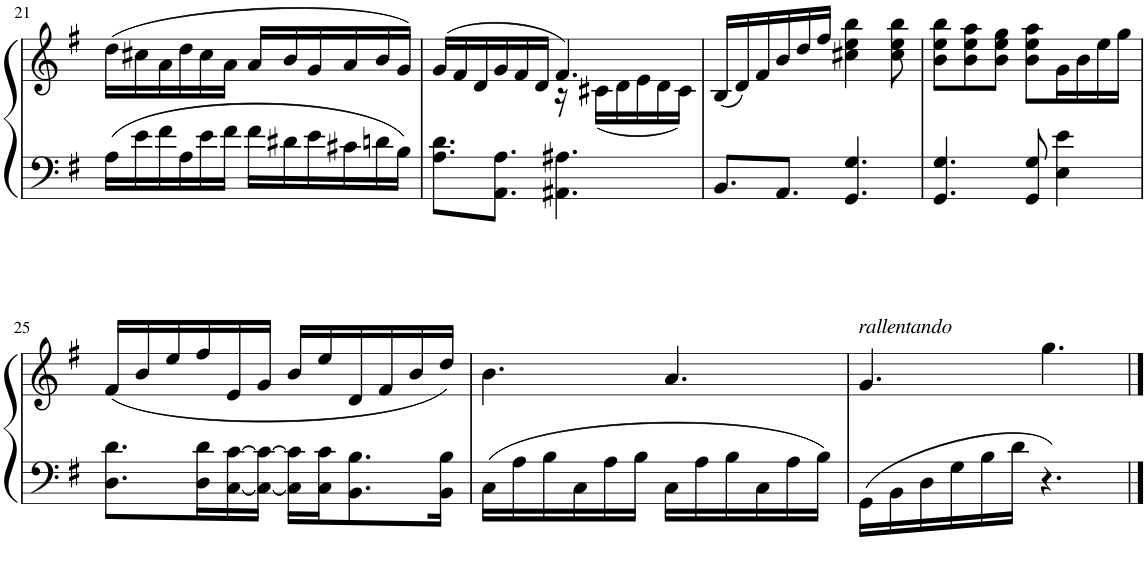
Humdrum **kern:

**kern	**kern
*part1	*part1
*staff2	*staff1
*I"Piano	*
*I'Pno.	*
!!LO:PB:g=z
*clefF4	*clefG2
*k[f#]	*k[f#]
*M6/8	*M6/8
=21	=21
16A\LL	(16dd\LL
16e\	16cc#X\
16f#\	16a\
16A\	16dd\
16e\	16cc#\
16f#\JJ	16a\JJ
16f#\LL	16a/LL
16d#X\	16b/
16e\	16g/
16c#X\	16a/
16dn\	16b/
16B\JJ	16g/JJ)
=22	=22
*	*^
8.A\ 8.d\L	(16g/LL	4.ryy
.	16f#/	.
.	16d/	.
8.AA\ 8.A\J	16g/	.
.	16f#/	.
.	16d/JJ	.
4.AA#X\ 4.A#X\	4.f#/)	16r
.	.	(16c#X\LL
.	.	16d\
.	.	16e\
.	.	16d\
.	.	16c#\JJ)
*	*v	*v
=23	=23
8.BB/L	(16B/LL
.	16d/)
.	16f#/
8.AA/J	16b/
.	16dd/
.	16ff#/JJ
4.GG/ 4.G/	4cc#X\ 4ee\ 4bb\
.	8cc#\ 8ee\ 8bb\
=24	=24
4.GG/ 4.G/	8b\ 8ee\ 8bb\L
.	8b\ 8ee\ 8aa\
.	8b\ 8ee\ 8gg\J
8GG/ 8G/	8b\ 8ee\ 8aa\L
4E\ 4e\	16g\L
.	16b\
.	16ee\
.	16gg\JJ
!!LO:LB:g=z
=25	=25
8.D\ 8.d\L	(16f#/LL
.	16b/
.	16ee/
16D\ 16d\L	16ff#/
[16C\ [16c\	16e/
16C\_ 16c\_JJ	16g/JJ
16C\] 16c\]LL	16b/LL
16C\ 16c\J	16ee/
8.BB\ 8.B\	16d/
.	16f#/
.	16b/
16BB\ 16B\Jk	16dd/JJ)
=26	=26
16C\LL	4.b\
16A\	.
16B\	.
16C\	.
16A\	.
16B\JJ	.
16C\LL	4.a/
16A\	.
16B\	.
16C\	.
16A\	.
16B\JJ	.
=27	=27
!	!LO:TX:a:i:t=rallentando
16GG\LL	4.g/
16BB\	.
16D\	.
16G\	.
16B\	.
16d\JJ	.
4.r	4.gg\
==	==
*-	*-
